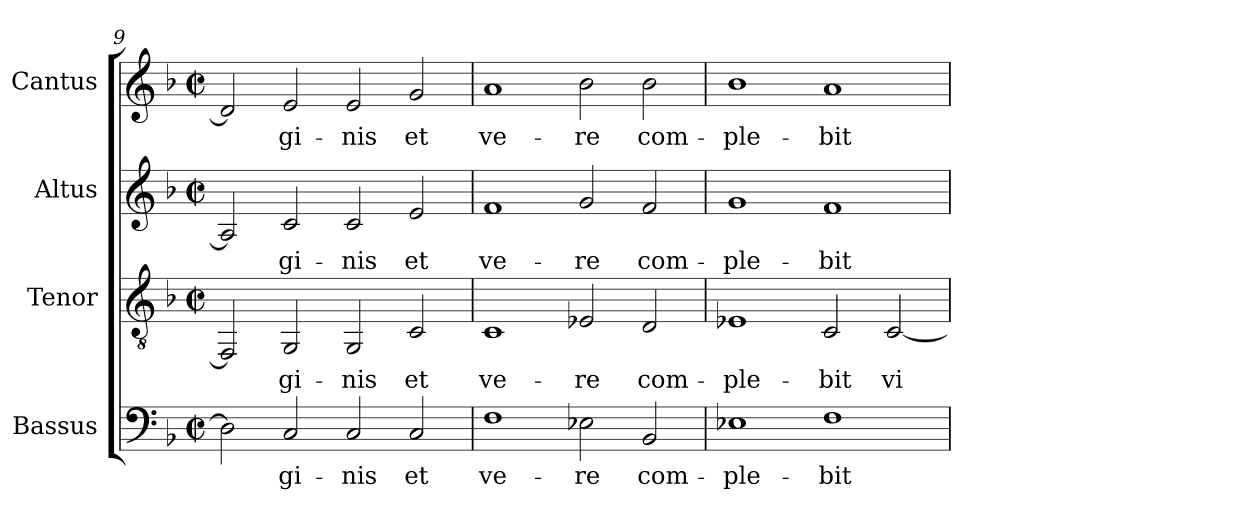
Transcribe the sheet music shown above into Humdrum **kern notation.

**kern	**text	**kern	**text	**kern	**text	**kern	**text
*part4	*part4	*part3	*part3	*part2	*part2	*part1	*part1
*staff4	*staff4	*staff3	*staff3	*staff2	*staff2	*staff1	*staff1
*I"Bassus	*	*I"Tenor	*	*I"Altus	*	*I"Cantus	*
!!LO:LB:g=z
*clefF4	*	*clefGv2	*	*clefG2	*	*clefG2	*
*k[b-]	*	*k[b-]	*	*k[b-]	*	*k[b-]	*
*F:	*	*F:	*	*F:	*	*F:	*
*M2/2	*	*M2/2	*	*M2/2	*	*M2/2	*
*met(c|)	*	*met(c|)	*	*met(c|)	*	*met(c|)	*
=9	=9	=9	=9	=9	=9	=9	=9
2Di\]	.	2FF#i/]	.	2Ai/]	.	2di/]	.
!	!LO:LY:b:color=#000000	!	!	!	!	!	!
!	!	!	!LO:LY:b:color=#000000	!	!	!	!
!	!	!	!	!	!LO:LY:b:color=#000000	!	!
!	!	!	!	!	!	!	!LO:LY:b:color=#000000
2Ci/	-gi-	2GGi/	-gi-	2ci/	-gi-	2ei/	gi-
!	!LO:LY:b:color=#000000	!	!	!	!	!	!
!	!	!	!LO:LY:b:color=#000000	!	!	!	!
!	!	!	!	!	!LO:LY:b:color=#000000	!	!
!	!	!	!	!	!	!	!LO:LY:b:color=#000000
2Ci/	-nis	2GGi/	-nis	2ci/	-nis	2ei/	-nis
!	!LO:LY:b:color=#000000	!	!	!	!	!	!
!	!	!	!LO:LY:b:color=#000000	!	!	!	!
!	!	!	!	!	!LO:LY:b:color=#000000	!	!
!	!	!	!	!	!	!	!LO:LY:b:color=#000000
2Ci/	et	2Ci/	et	2ei/	et	2gi/	et
=10	=10	=10	=10	=10	=10	=10	=10
!	!LO:LY:b:color=#000000	!	!	!	!	!	!
!	!	!	!LO:LY:b:color=#000000	!	!	!	!
!	!	!	!	!	!LO:LY:b:color=#000000	!	!
!	!	!	!	!	!	!	!LO:LY:b:color=#000000
1Fi	ve-	1Ci	ve-	1fi	ve-	1ai	ve-
!	!LO:LY:b:color=#000000	!	!	!	!	!	!
!	!	!	!LO:LY:b:color=#000000	!	!	!	!
!	!	!	!	!	!LO:LY:b:color=#000000	!	!
!	!	!	!	!	!	!	!LO:LY:b:color=#000000
2E-Xi\	-re	2E-Xi/	-re	2gi/	-re	2b-i\	-re
!	!LO:LY:b:color=#000000	!	!	!	!	!	!
!	!	!	!LO:LY:b:color=#000000	!	!	!	!
!	!	!	!	!	!LO:LY:b:color=#000000	!	!
!	!	!	!	!	!	!	!LO:LY:b:color=#000000
2BB-i/	com-	2Di/	com-	2fi/	com-	2b-i\	com-
=11	=11	=11	=11	=11	=11	=11	=11
!	!LO:LY:b:color=#000000	!	!	!	!	!	!
!	!	!	!LO:LY:b:color=#000000	!	!	!	!
!	!	!	!	!	!LO:LY:b:color=#000000	!	!
!	!	!	!	!	!	!	!LO:LY:b:color=#000000
1E-Xi	-ple-	1E-Xi	-ple-	1gi	-ple-	1b-i	-ple-
!	!LO:LY:b:color=#000000	!	!	!	!	!	!
!	!	!	!LO:LY:b:color=#000000	!	!	!	!
!	!	!	!	!	!LO:LY:b:color=#000000	!	!
!	!	!	!	!	!	!	!LO:LY:b:color=#000000
1Fi	-bit	2Ci/	-bit	1fi	-bit	1ai	-bit
!	!	!	!LO:LY:b:color=#000000	!	!	!	!
.	.	[<2Ci/	vi-	.	.	.	.
=	=	=	=	=	=	=	=
*-	*-	*-	*-	*-	*-	*-	*-
